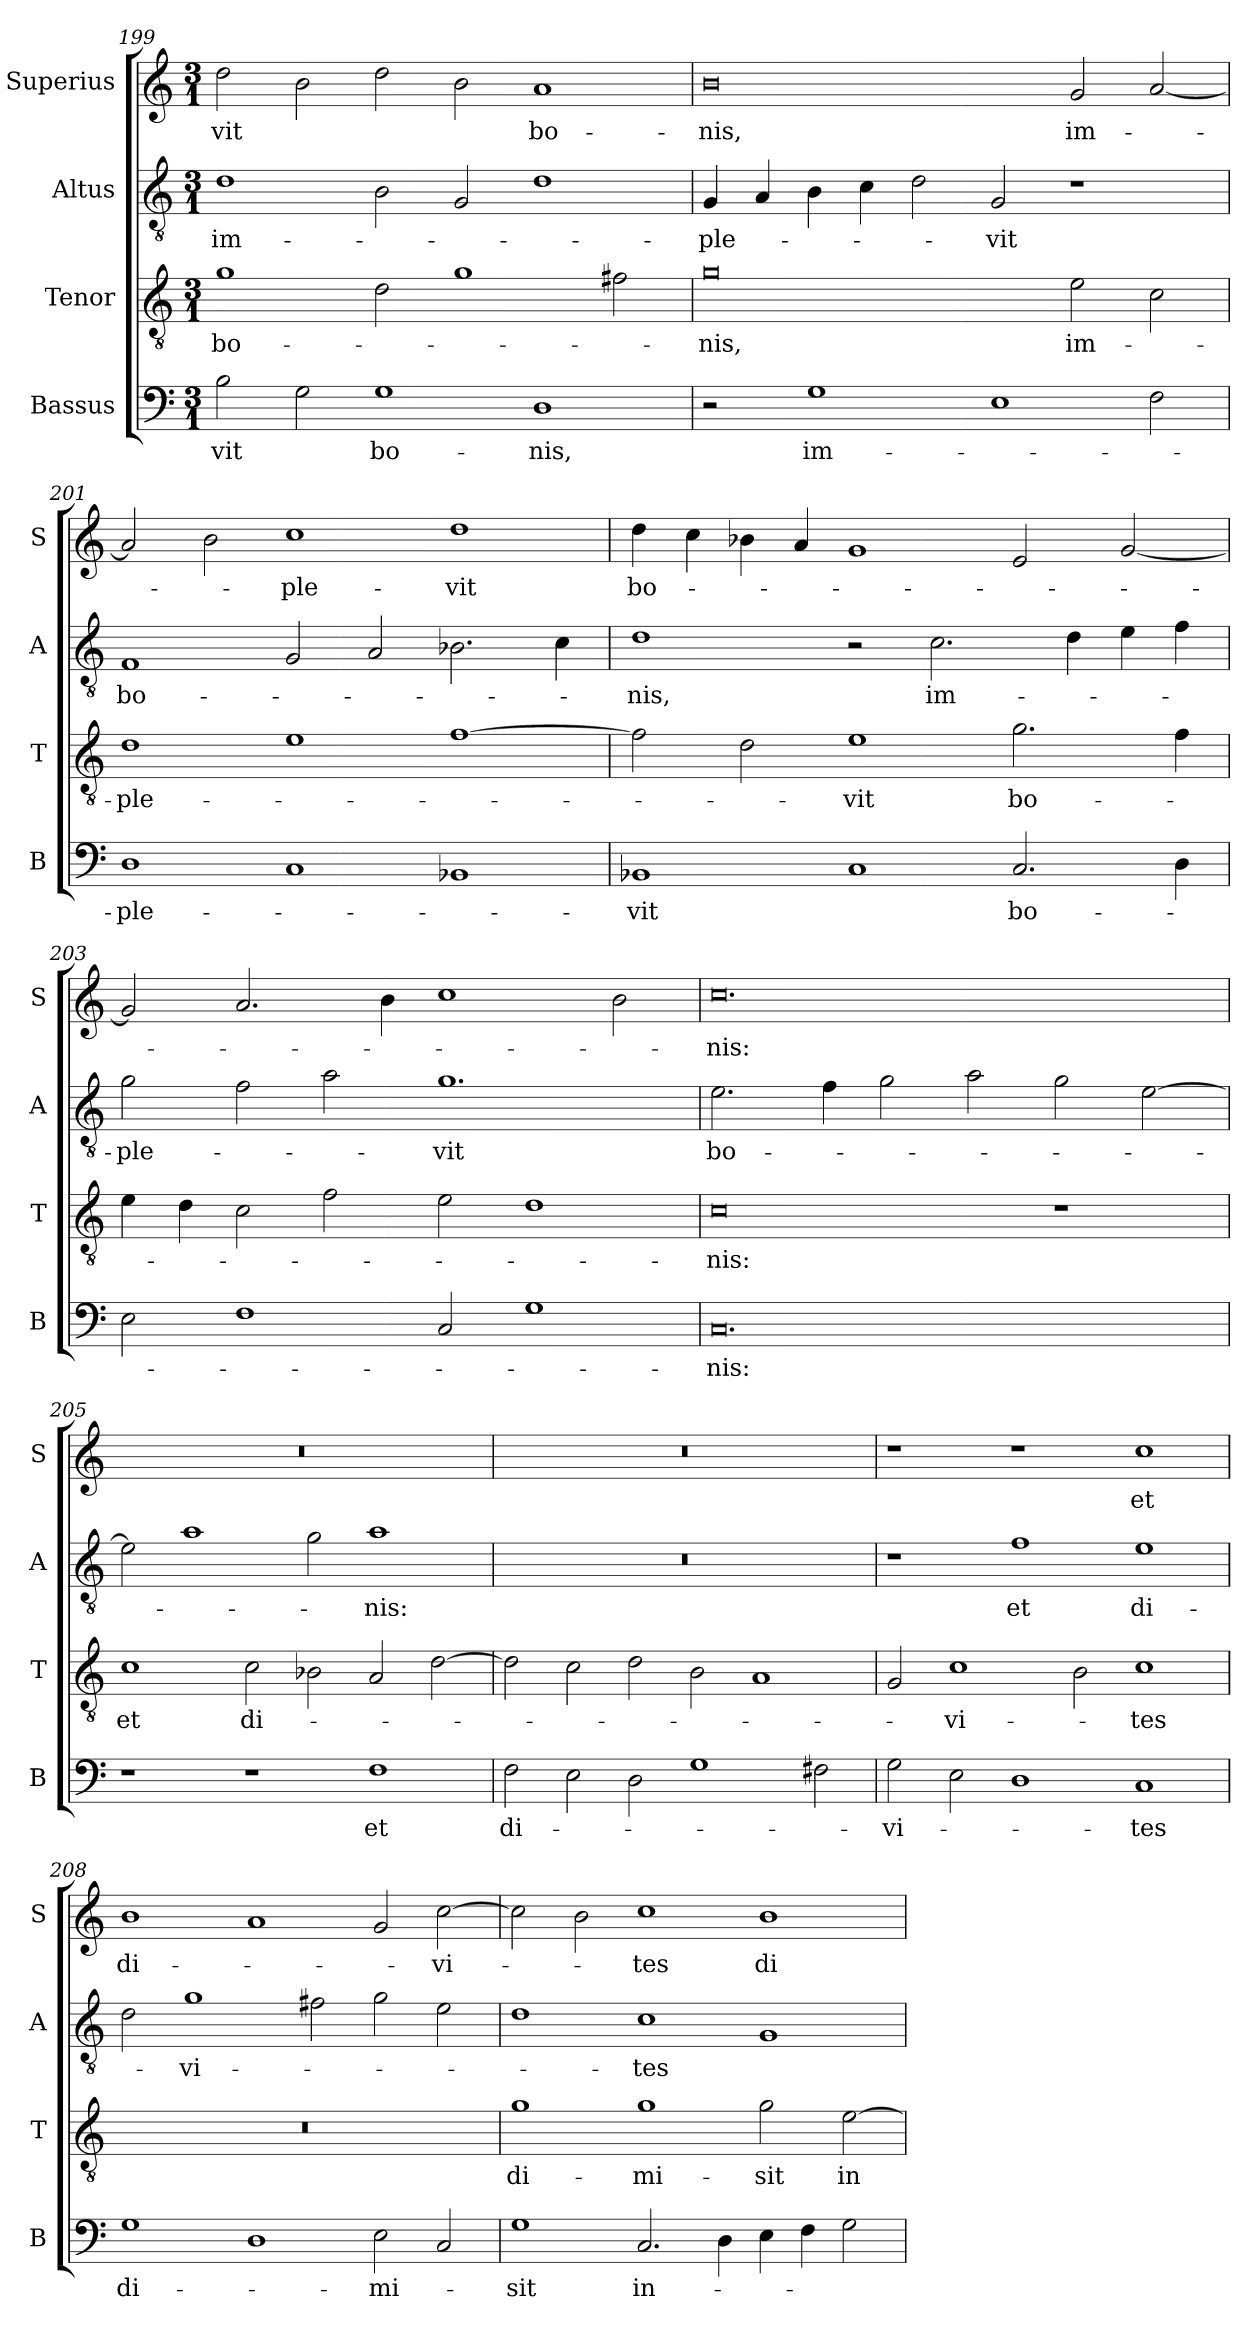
**kern	**text	**kern	**text	**kern	**text	**kern	**text
*part4	*part4	*part3	*part3	*part2	*part2	*part1	*part1
*staff4	*staff4	*staff3	*staff3	*staff2	*staff2	*staff1	*staff1
*I"Bassus	*	*I"Tenor	*	*I"Altus	*	*I"Superius	*
*I'B	*	*I'T	*	*I'A	*	*I'S	*
*clefF4	*	*clefGv2	*	*clefGv2	*	*clefG2	*
*k[]	*	*k[]	*	*k[]	*	*k[]	*
*M3/1	*	*M3/1	*	*M3/1	*	*M3/1	*
=199	=199	=199	=199	=199	=199	=199	=199
!	!	!	!	!	!LO:LY:i	!	!
2B	-vit	1g	bo-	1d	im-	2dd	-vit
2G	.	.	.	.	.	2b	.
!	!LO:LY:i	!	!	!	!	!	!
1G	bo-	2d	.	2B	.	2dd	.
.	.	1g	.	2G	.	2b	.
!	!LO:LY:i	!	!	!	!	!	!LO:LY:i
1D	-nis,	.	.	1d	.	1a	bo-
.	.	2f#X	.	.	.	.	.
=200	=200	=200	=200	=200	=200	=200	=200
!	!	!	!LO:LY:i	!	!LO:LY:i	!	!LO:LY:i
2r	.	0g	-nis,	4G	-ple-	0b	-nis,
.	.	.	.	4A	.	.	.
!	!LO:LY:i	!	!	!	!	!	!
1G	im-	.	.	4B	.	.	.
.	.	.	.	4c	.	.	.
.	.	.	.	2d	.	.	.
!	!	!	!	!	!LO:LY:i	!	!
1E	.	.	.	2G	-vit	.	.
!	!	!	!LO:LY:i	!	!	!	!LO:LY:i
.	.	2e	im-	1r	.	2g	im-
2F	.	2c	.	.	.	[2a	.
=201	=201	=201	=201	=201	=201	=201	=201
!	!LO:LY:i	!	!LO:LY:i	!	!	!	!
1D	-ple-	1d	-ple-	1F	bo-	2a]	.
.	.	.	.	.	.	2b	.
!	!	!	!	!	!	!	!LO:LY:i
1C	.	1e	.	2G	.	1cc	-ple-
.	.	.	.	2A	.	.	.
!	!	!	!	!	!	!	!LO:LY:i
1BB-X	.	[1f	.	2.B-X	.	1dd	-vit
.	.	.	.	4c	.	.	.
=202	=202	=202	=202	=202	=202	=202	=202
!	!LO:LY:i	!	!	!	!LO:LY:i	!	!
1BB-X	-vit	2f]	.	1d	-nis,	4dd	bo-
.	.	.	.	.	.	4cc	.
.	.	2d	.	.	.	4b-X	.
.	.	.	.	.	.	4a	.
!	!	!	!LO:LY:i	!	!	!	!
1C	.	1e	-vit	2r	.	1g	.
!	!	!	!	!	!LO:LY:i	!	!
.	.	.	.	2.c	im-	.	.
!	!	!	!LO:LY:i	!	!	!	!
2.C	bo-	2.g	bo-	.	.	2e	.
.	.	.	.	4d	.	.	.
.	.	.	.	4e	.	[2g	.
4D	.	4f	.	4f	.	.	.
=203	=203	=203	=203	=203	=203	=203	=203
!	!	!	!	!	!LO:LY:i	!	!
2E	.	4e	.	2g	-ple-	2g]	.
.	.	4d	.	.	.	.	.
1F	.	2c	.	2f	.	2.a	.
.	.	2f	.	2a	.	.	.
.	.	.	.	.	.	4b	.
!	!	!	!	!	!LO:LY:i	!	!
2C	.	2e	.	1.g	-vit	1cc	.
1G	.	1d	.	.	.	.	.
.	.	.	.	.	.	2b	.
=204	=204	=204	=204	=204	=204	=204	=204
!	!	!	!	!	!LO:LY:i	!	!
0.C	-nis:	0c	-nis:	2.e	bo-	0.cc	-nis:
.	.	.	.	4f	.	.	.
.	.	.	.	2g	.	.	.
.	.	.	.	2a	.	.	.
.	.	1r	.	2g	.	.	.
.	.	.	.	[2e	.	.	.
=205	=205	=205	=205	=205	=205	=205	=205
1r	.	1c	et	2e]	.	0.r	.
.	.	.	.	1a	.	.	.
1r	.	2c	di-	.	.	.	.
.	.	2B-X	.	2g	.	.	.
1F	et	2A	.	1a	-nis:	.	.
.	.	[2d	.	.	.	.	.
=206	=206	=206	=206	=206	=206	=206	=206
2F	di-	2d]	.	0.r	.	0.r	.
2E	.	2c	.	.	.	.	.
2D	.	2d	.	.	.	.	.
1G	.	2B	.	.	.	.	.
.	.	1A	.	.	.	.	.
2F#X	.	.	.	.	.	.	.
=207	=207	=207	=207	=207	=207	=207	=207
2G	-vi-	2G	.	1r	.	1r	.
2E	.	1c	-vi-	.	.	.	.
1D	.	.	.	1f	et	1r	.
.	.	2B	.	.	.	.	.
1C	-tes	1c	-tes	1e	di-	1cc	et
=208	=208	=208	=208	=208	=208	=208	=208
1G	di-	0.r	.	2d	.	1b	di-
.	.	.	.	1g	-vi-	.	.
1D	.	.	.	.	.	1a	.
.	.	.	.	2f#X	.	.	.
2E	-mi-	.	.	2g	.	2g	.
2C	.	.	.	2e	.	[2cc	-vi-
=209	=209	=209	=209	=209	=209	=209	=209
1G	-sit	1g	di-	1d	.	2cc]	.
.	.	.	.	.	.	2b	.
2.C	in-	1g	-mi-	1c	-tes	1cc	-tes
4D	.	.	.	.	.	.	.
4E	.	2g	-sit	1G	.	1b	di-
4F	.	.	.	.	.	.	.
2G	.	[2e	in-	.	.	.	.
=	=	=	=	=	=	=	=
*-	*-	*-	*-	*-	*-	*-	*-
